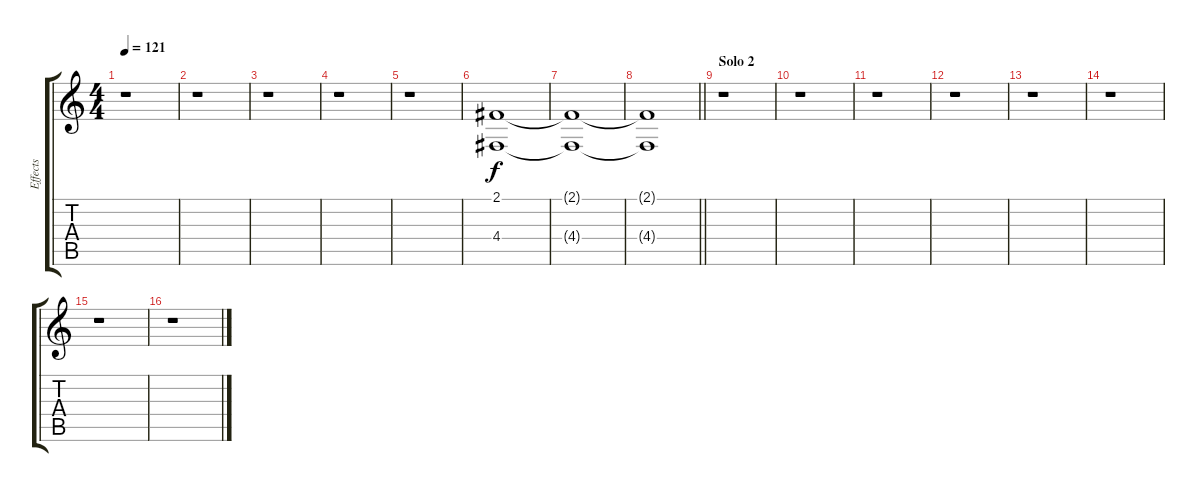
\track ("Effects" "Effects") {instrument fx2soundtrack}
\staff {score tabs}
\tuning (E4 B3 G3 D3 A2 E2) {hide}
\ts (4 4)
\tempo 121
\clef g2
\ks c
r.1{dy f} |
r.1 |
r.1 |
r.1 |
r.1 |
(2.1 4.4).1 |
(2.1{t} 4.4{t}).1 |
\barLineRight lightlight
(2.1{t} 4.4{t}).1 |
\section ("" "Solo 2")
r.1 |
r.1 |
r.1 |
r.1 |
r.1 |
r.1 |
r.1 |
r.1
